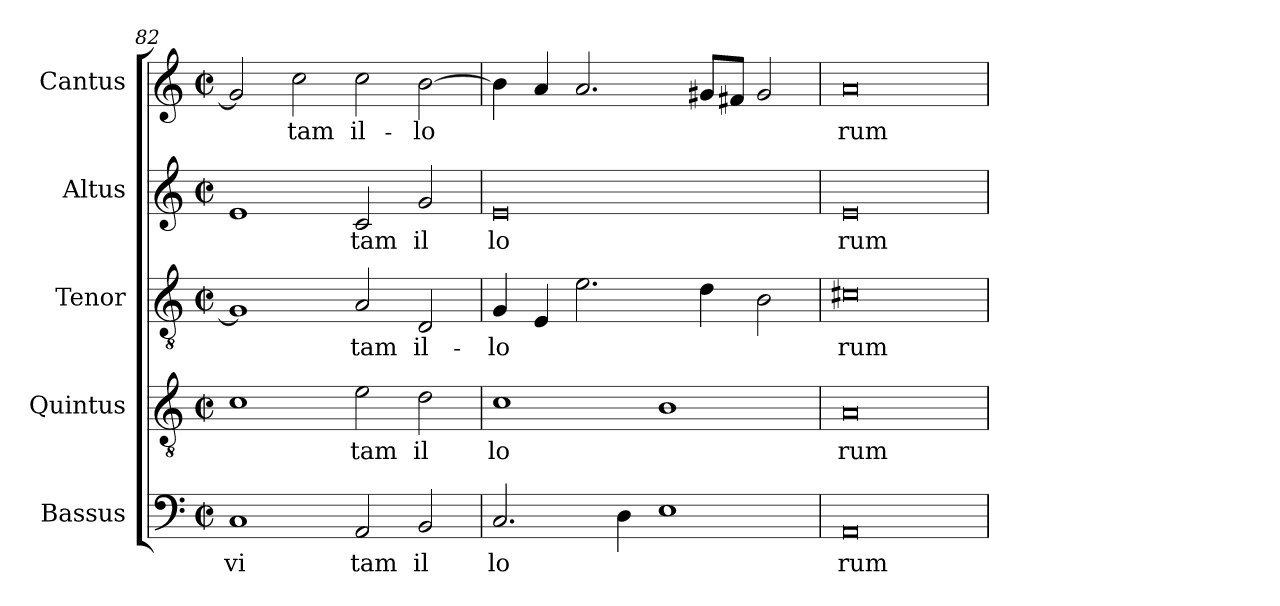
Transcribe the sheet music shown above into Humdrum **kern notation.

**kern	**text	**kern	**text	**kern	**text	**kern	**text	**kern	**text
*part5	*part5	*part4	*part4	*part3	*part3	*part2	*part2	*part1	*part1
*staff5	*staff5	*staff4	*staff4	*staff3	*staff3	*staff2	*staff2	*staff1	*staff1
*I"Bassus	*	*I"Quintus	*	*I"Tenor	*	*I"Altus	*	*I"Cantus	*
!!LO:PB:g=z
*clefF4	*	*clefGv2	*	*clefGv2	*	*clefG2	*	*clefG2	*
*k[]	*	*k[]	*	*k[]	*	*k[]	*	*k[]	*
*C:	*	*C:	*	*C:	*	*C:	*	*C:	*
*M2/2	*	*M2/2	*	*M2/2	*	*M2/2	*	*M2/2	*
*met(c|)	*	*met(c|)	*	*met(c|)	*	*met(c|)	*	*met(c|)	*
=82	=82	=82	=82	=82	=82	=82	=82	=82	=82
!	!LO:LY:b:cj	!	!LO:LY:b:cj	!	!LO:LY:b:cj	!	!LO:LY:b:cj	!	!LO:LY:b:cj
1C	vi	1c	.	1G]	.	1e	--	2g/]	.
!	!	!	!	!	!	!	!	!	!LO:LY:b:cj
.	.	.	.	.	.	.	.	2cc\	tam
!	!LO:LY:b:cj	!	!LO:LY:b:cj	!	!LO:LY:b:cj	!	!LO:LY:b:cj	!	!LO:LY:b:cj
2AA/	tam	2e\	tam	2A/	tam	2c/	-tam	2cc\	il-
!	!LO:LY:b:cj	!	!LO:LY:b:cj	!	!LO:LY:b:cj	!	!LO:LY:b:cj	!	!LO:LY:b:cj
2BB/	il	2d\	il	2D/	il-	2g/	il	[>2b\	-lo-
=83	=83	=83	=83	=83	=83	=83	=83	=83	=83
!	!LO:LY:b:cj	!	!LO:LY:b:cj	!	!LO:LY:b:cj	!	!LO:LY:b:cj	!	!LO:LY:b:cj
2.C/	lo	1c	lo	4G/	-lo-	0e	lo	4b\]	--
!	!	!	!	!	!LO:LY:b:cj	!	!	!	!LO:LY:b:cj
.	.	.	.	4E/	--	.	.	4a/	--
!	!	!	!	!	!LO:LY:b:cj	!	!	!	!LO:LY:b:cj
.	.	.	.	2.e\	--	.	.	2.a/	--
!	!LO:LY:b:cj	!	!	!	!	!	!	!	!
4D\	.	.	.	.	.	.	.	.	.
!	!LO:LY:b:cj	!	!LO:LY:b:cj	!	!	!	!	!	!
1E	.	1B	.	.	.	.	.	.	.
!	!	!	!	!	!LO:LY:b:cj	!	!	!	!LO:LY:b:cj
.	.	.	.	4d\	--	.	.	8g#/L	--
!	!	!	!	!	!	!	!	!	!LO:LY:b:cj
.	.	.	.	.	.	.	.	8f#/J	--
!	!	!	!	!	!LO:LY:b:cj	!	!	!	!LO:LY:b:cj
.	.	.	.	2B\	--	.	.	2g#/	--
=84	=84	=84	=84	=84	=84	=84	=84	=84	=84
!	!LO:LY:b:cj	!	!LO:LY:b:cj	!	!LO:LY:b:cj	!	!LO:LY:b:cj	!	!LO:LY:b:cj
0AA	rum	0A	rum	0c#X	-rum	0e	rum	0a	-rum
=	=	=	=	=	=	=	=	=	=
*-	*-	*-	*-	*-	*-	*-	*-	*-	*-
